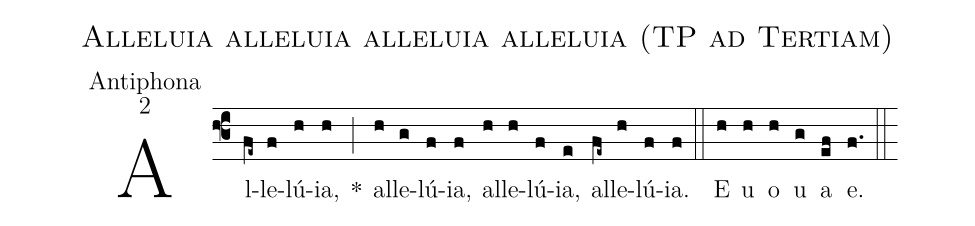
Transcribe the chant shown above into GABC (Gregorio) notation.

name:Alleluia alleluia alleluia alleluia (TP ad Tertiam);
office-part:Antiphona;
mode:2;
%%
(f3)Al(fe~)le(f)lú(h)ia,(h) *(;) al(h)le(g)lú(f)ia,(f) al(h)le(h)lú(f)ia,(e) al(fe~)le(h)lú(f)ia.(f) (::) E(h) u(h) o(h) u(g) a(ef) e.(f.) (::)
